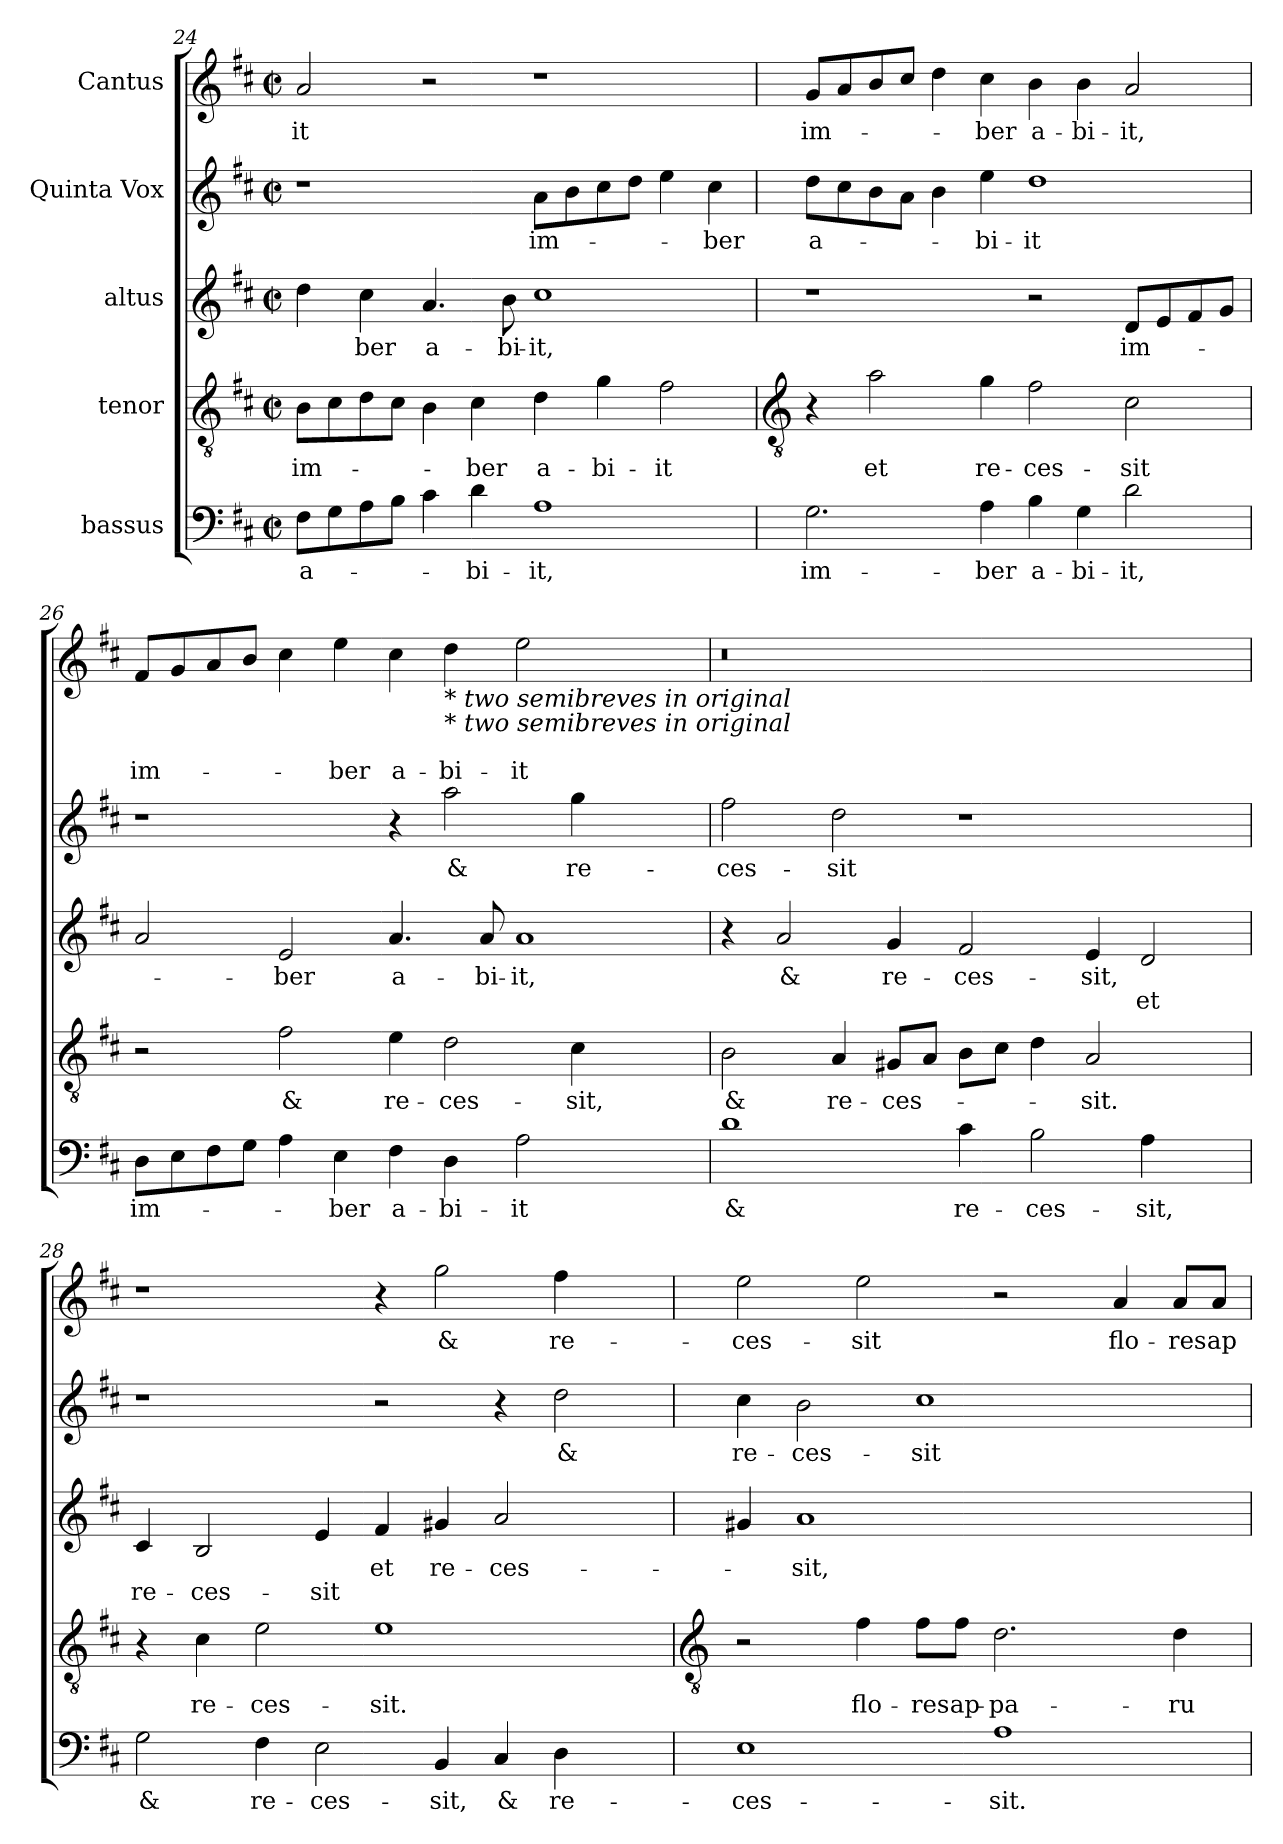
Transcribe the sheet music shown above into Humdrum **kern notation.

**kern	**text	**kern	**text	**kern	**text	**text	**kern	**text	**kern	**text	**text
*part5	*part5	*part4	*part4	*part3	*part3	*part3	*part2	*part2	*part1	*part1	*part1
*staff5	*staff5	*staff4	*staff4	*staff3	*staff3	*staff3	*staff2	*staff2	*staff1	*staff1	*staff1
*I"bassus	*	*I"tenor	*	*I"altus	*	*	*I"Quinta Vox	*	*I"Cantus	*	*
*clefF4	*	*clefGv2	*	*clefG2	*	*	*clefG2	*	*clefG2	*	*
*ITrd1c2	*	*ITrd1c2	*	*ITrd1c2	*	*	*ITrd1c2	*	*ITrd1c2	*	*
*k[]	*	*k[]	*	*k[]	*	*	*k[]	*	*k[]	*	*
*C:	*	*C:	*	*C:	*	*	*C:	*	*C:	*	*
*M4/2	*	*M4/2	*	*M4/2	*	*	*M4/2	*	*M4/2	*	*
*met(c|)	*	*met(c|)	*	*met(c|)	*	*	*met(c|)	*	*met(c|)	*	*
=24	=24	=24	=24	=24	=24	=24	=24	=24	=24	=24	=24
!	!LO:LY:b	!	!LO:LY:b	!	!	!	!	!	!	!LO:LY:b	!
8EL	a-	8AL	im-	4cc	.	.	1r	.	2g	-it	.
8F	.	8B	.	.	.	.	.	.	.	.	.
!	!	!	!	!	!LO:LY:b	!	!	!	!	!	!
8G	.	8c	.	4b	-ber	.	.	.	.	.	.
8AJ	.	8BJ	.	.	.	.	.	.	.	.	.
!	!	!	!	!	!LO:LY:b	!	!	!	!	!	!
4B	.	4A	.	4.g	a-	.	.	.	2r	.	.
!	!LO:LY:b	!	!LO:LY:b	!	!	!	!	!	!	!	!
4c	-bi-	4B	-ber	.	.	.	.	.	.	.	.
!	!	!	!	!	!LO:LY:b	!	!	!	!	!	!
.	.	.	.	8a	-bi-	.	.	.	.	.	.
!	!LO:LY:b	!	!LO:LY:b	!	!LO:LY:b	!	!	!LO:LY:b	!	!	!
1G	-it,	4c	a-	1b	-it,	.	8gL	im-	1r	.	.
.	.	.	.	.	.	.	8a	.	.	.	.
!	!	!	!LO:LY:b	!	!	!	!	!	!	!	!
.	.	4f	-bi-	.	.	.	8b	.	.	.	.
.	.	.	.	.	.	.	8ccJ	.	.	.	.
!	!	!	!LO:LY:b	!	!	!	!	!	!	!	!
.	.	2e	-it	.	.	.	4dd	.	.	.	.
!	!	!	!	!	!	!	!	!LO:LY:b	!	!	!
.	.	.	.	.	.	.	4b	-ber	.	.	.
!!LO:LB:g=z
=25	=25	=25	=25	=25	=25	=25	=25	=25	=25	=25	=25
*	*	*clefGv2	*	*	*	*	*	*	*	*	*
!	!LO:LY:b	!	!	!	!	!	!	!LO:LY:b	!	!LO:LY:b	!
2.F	im-	4r	.	1r	.	.	8ccL	a-	8fL	im-	.
.	.	.	.	.	.	.	8b	.	8g	.	.
!	!	!	!LO:LY:b	!	!	!	!	!	!	!	!
.	.	2g	et	.	.	.	8a	.	8a	.	.
.	.	.	.	.	.	.	8gJ	.	8bJ	.	.
.	.	.	.	.	.	.	4a	.	4cc	.	.
!	!LO:LY:b	!	!LO:LY:b	!	!	!	!	!LO:LY:b	!	!LO:LY:b	!
4G	-ber	4f	re-	.	.	.	4dd	-bi-	4b	-ber	.
!	!LO:LY:b	!	!LO:LY:b	!	!	!	!	!LO:LY:b	!	!LO:LY:b	!
4A	a-	2e	-ces-	2r	.	.	1cc	-it	4a	a-	.
!	!LO:LY:b	!	!	!	!	!	!	!	!	!LO:LY:b	!
4F	-bi-	.	.	.	.	.	.	.	4a	-bi-	.
!	!LO:LY:b	!	!LO:LY:b	!	!LO:LY:b	!	!	!	!	!LO:LY:b	!
2c	-it,	2B	-sit	8cL	im-	.	.	.	2g	-it,	.
.	.	.	.	8d	.	.	.	.	.	.	.
.	.	.	.	8e	.	.	.	.	.	.	.
.	.	.	.	8fJ	.	.	.	.	.	.	.
!!LO:LB:g=z
=26	=26	=26	=26	=26	=26	=26	=26	=26	=26	=26	=26
!	!LO:LY:b	!	!	!	!	!	!	!	!	!	!LO:LY:b
8CL	im-	2r	.	2g	.	.	1r	.	8eL	.	im-
8D	.	.	.	.	.	.	.	.	8f	.	.
8E	.	.	.	.	.	.	.	.	8g	.	.
8FJ	.	.	.	.	.	.	.	.	8aJ	.	.
!	!	!	!LO:LY:b	!	!LO:LY:b	!	!	!	!	!	!
4G	.	2e	&	2d	-ber	.	.	.	4b	.	.
!	!LO:LY:b	!	!	!	!	!	!	!	!	!	!LO:LY:b
4D	-ber	.	.	.	.	.	.	.	4dd	.	-ber
!	!LO:LY:b	!	!LO:LY:b	!	!LO:LY:b	!	!	!	!	!	!LO:LY:b
4E	a-	4d	re-	4.g	a-	.	4r	.	4b	.	a-
!	!	!	!	!	!	!	!	!	!LO:TX:b:i:t=* two semibreves in original	!	!
!	!	!	!	!	!	!	!	!	!LO:TX:b:i:t=* two semibreves in original	!	!
!	!LO:LY:b	!	!LO:LY:b	!	!	!	!	!LO:LY:b	!	!	!LO:LY:b
4C	-bi-	2c	-ces-	.	.	.	2gg	&	4cc	.	-bi-
!	!	!	!	!	!LO:LY:b	!	!	!	!	!	!
.	.	.	.	8g	-bi-	.	.	.	.	.	.
!	!LO:LY:b	!	!	!	!LO:LY:b	!	!	!	!	!	!LO:LY:b
2G	-it	.	.	1g	-it,	.	.	.	2dd	.	-it
!	!	!	!LO:LY:b	!	!	!	!	!LO:LY:b	!	!	!
.	.	4B	-sit,	.	.	.	4ff	re-	.	.	.
2ryy	.	2ryy	.	.	.	.	2ryy	.	2ryy	.	.
=27	=27	=27	=27	=27	=27	=27	=27	=27	=27	=27	=27
!	!LO:LY:b	!	!LO:LY:b	!	!	!	!	!LO:LY:b	!	!	!
1c	&	2A	&	4r	.	.	2ee	-ces-	0r	.	.
!	!	!	!	!	!LO:LY:b	!	!	!	!	!	!
.	.	.	.	2g	&	.	.	.	.	.	.
!	!	!	!LO:LY:b	!	!	!	!	!LO:LY:b	!	!	!
.	.	4G	re-	.	.	.	2cc	-sit	.	.	.
!	!	!	!LO:LY:b	!	!LO:LY:b	!	!	!	!	!	!
.	.	8F#XL	-ces-	4f	re-	.	.	.	.	.	.
.	.	8GJ	.	.	.	.	.	.	.	.	.
!	!LO:LY:b	!	!	!	!LO:LY:b	!	!	!	!	!	!
4B	re-	8AL	.	2e	-ces-	.	1r	.	.	.	.
.	.	8BJ	.	.	.	.	.	.	.	.	.
!	!LO:LY:b	!	!	!	!	!	!	!	!	!	!
2A	-ces-	4c	.	.	.	.	.	.	.	.	.
!	!	!	!LO:LY:b	!	!LO:LY:b	!	!	!	!	!	!
.	.	2G	-sit.	4d	-sit,	.	.	.	.	.	.
!	!LO:LY:b	!	!	!	!	!LO:LY:b	!	!	!	!	!
4G	-sit,	.	.	2c	.	et	.	.	.	.	.
4ryy	.	4ryy	.	.	.	.	4ryy	.	4ryy	.	.
=28	=28	=28	=28	=28	=28	=28	=28	=28	=28	=28	=28
!	!LO:LY:b	!	!	!	!	!LO:LY:b	!	!	!	!	!
2F	&	4r	.	4B	.	re-	1r	.	1r	.	.
!	!	!	!LO:LY:b	!	!	!LO:LY:b	!	!	!	!	!
.	.	4B	re-	2A	.	-ces-	.	.	.	.	.
!	!LO:LY:b	!	!LO:LY:b	!	!	!	!	!	!	!	!
4E	re-	2d	-ces-	.	.	.	.	.	.	.	.
!	!LO:LY:b	!	!	!	!	!LO:LY:b	!	!	!	!	!
2D	-ces-	.	.	4d	.	-sit	.	.	.	.	.
!	!	!	!LO:LY:b	!	!LO:LY:b	!	!	!	!	!	!
.	.	1d	-sit.	4e	et	.	2r	.	4r	.	.
!	!LO:LY:b	!	!	!	!LO:LY:b	!	!	!	!	!LO:LY:b	!
4AA	-sit,	.	.	4f#X	re-	.	.	.	2ff	&	.
!	!LO:LY:b	!	!	!	!LO:LY:b	!	!	!	!	!	!
4BB	&	.	.	2g	-ces-	.	4r	.	.	.	.
!	!LO:LY:b	!	!	!	!	!	!	!LO:LY:b	!	!LO:LY:b	!
4C	re-	.	.	.	.	.	2cc	&	4ee	re-	.
4ryy	.	4ryy	.	4ryy	.	.	.	.	4ryy	.	.
!!LO:LB:g=z
=29	=29	=29	=29	=29	=29	=29	=29	=29	=29	=29	=29
*	*	*clefGv2	*	*	*	*	*	*	*	*	*
!	!LO:LY:b	!	!	!	!	!	!	!LO:LY:b	!	!LO:LY:b	!
1D	-ces-	2r	.	4f#X	.	.	4b	re-	2dd	-ces-	.
!	!	!	!	!	!LO:LY:b	!	!	!LO:LY:b	!	!	!
.	.	.	.	1g	-sit,	.	2a	-ces-	.	.	.
!	!	!	!LO:LY:b	!	!	!	!	!	!	!LO:LY:b	!
.	.	4e	flo-	.	.	.	.	.	2dd	-sit	.
!	!	!	!LO:LY:b	!	!	!	!	!LO:LY:b	!	!	!
.	.	8eL	-res	.	.	.	1b	-sit	.	.	.
!	!	!	!LO:LY:b	!	!	!	!	!	!	!	!
.	.	8eJ	ap-	.	.	.	.	.	.	.	.
!	!LO:LY:b	!	!LO:LY:b	!	!	!	!	!	!	!	!
1G	-sit.	2.c	-pa-	.	.	.	.	.	2r	.	.
.	.	.	.	2.ryy	.	.	.	.	.	.	.
!	!	!	!	!	!	!	!	!	!	!LO:LY:b	!
.	.	.	.	.	.	.	.	.	4g	flo-	.
!	!	!	!LO:LY:b	!	!	!	!	!	!	!LO:LY:b	!
.	.	4c	-ru-	.	.	.	4ryy	.	8gL	-res	.
!	!	!	!	!	!	!	!	!	!	!LO:LY:b	!
.	.	.	.	.	.	.	.	.	8gJ	ap-	.
=	=	=	=	=	=	=	=	=	=	=	=
*-	*-	*-	*-	*-	*-	*-	*-	*-	*-	*-	*-
